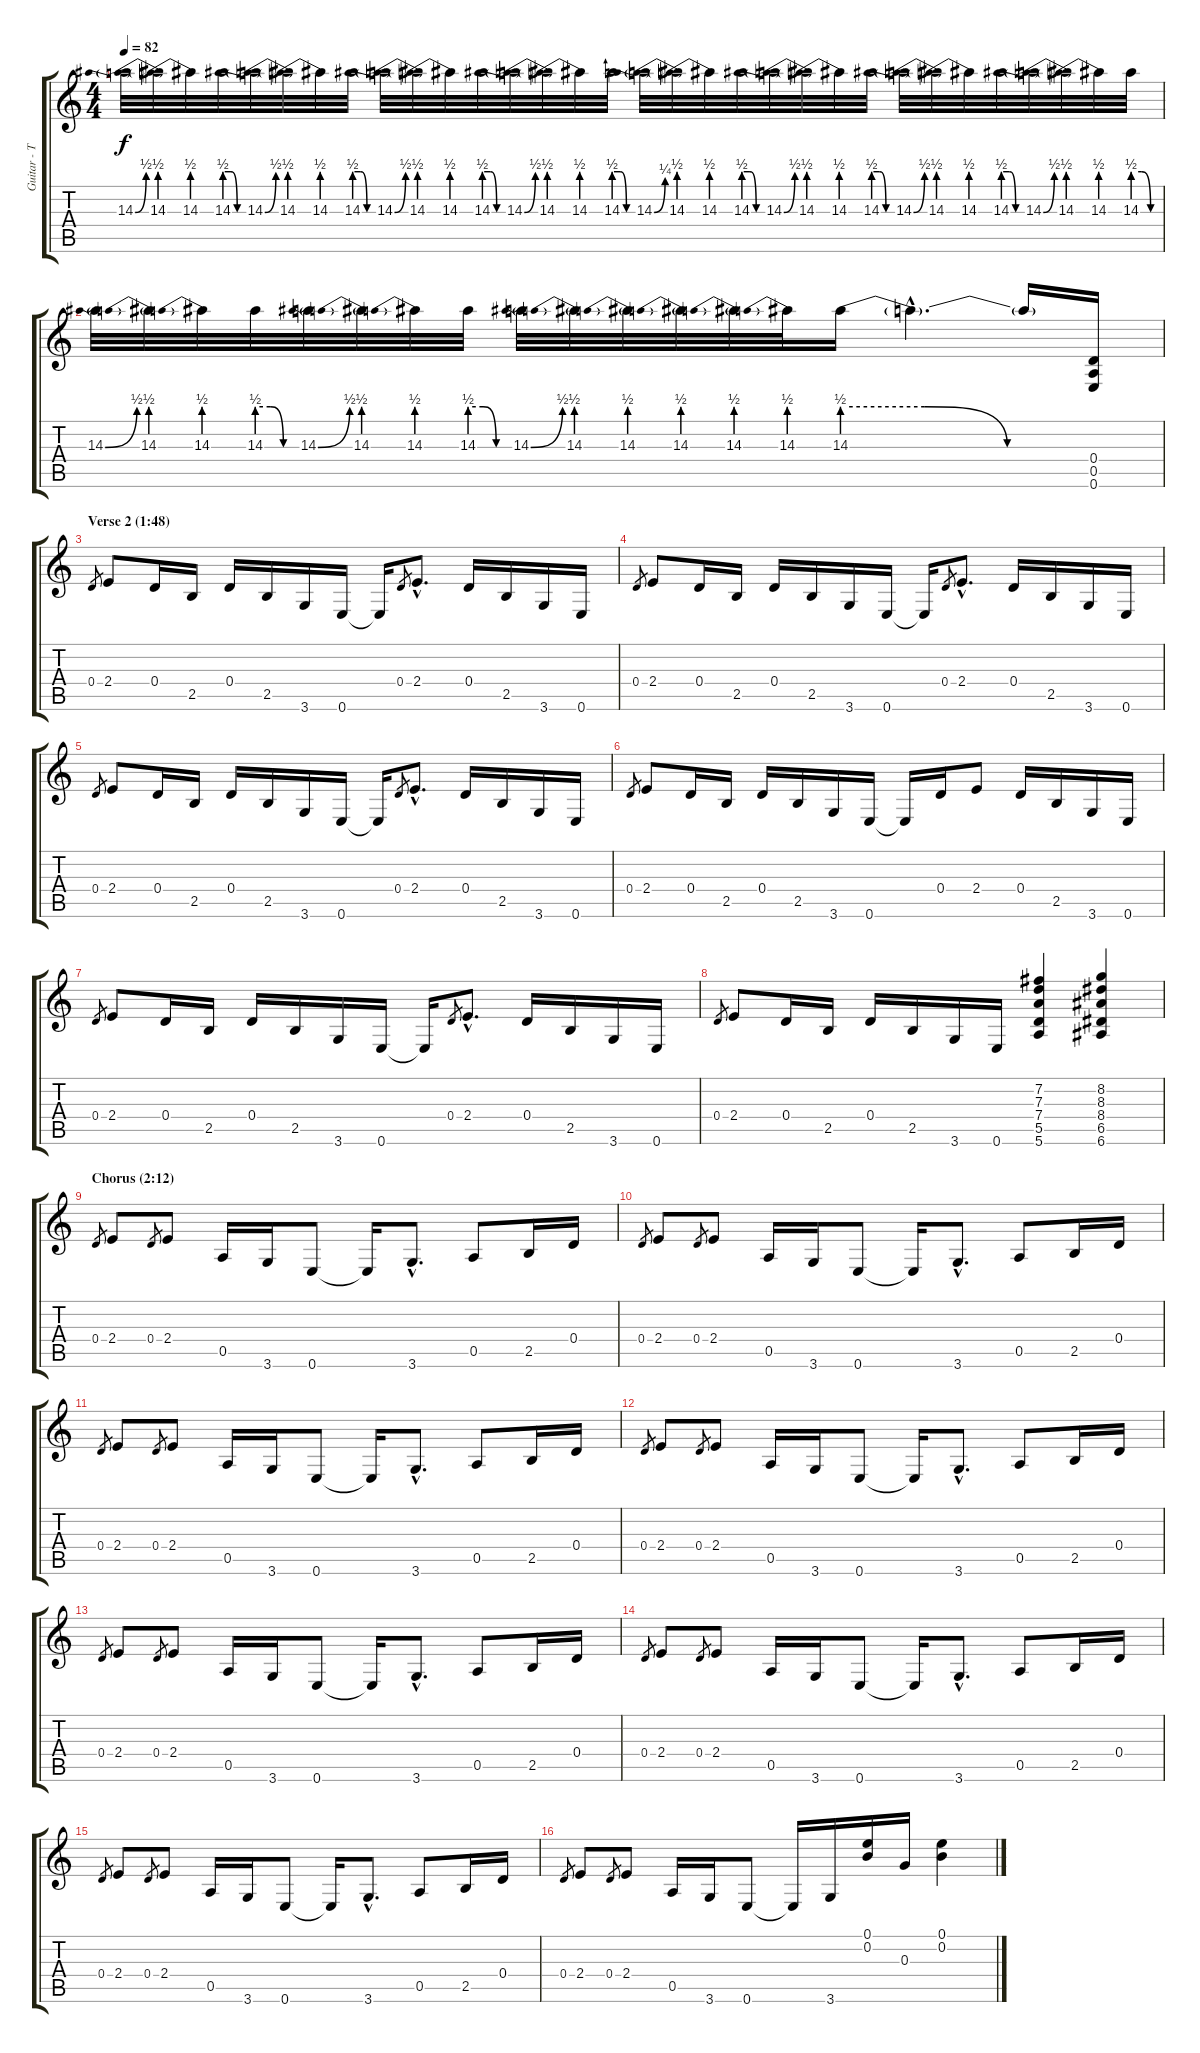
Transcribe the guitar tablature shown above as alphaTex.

\track ("Guitar - Tom" "Guitar - T") {instrument distortionguitar}
\staff {score tabs}
\tuning (E4 B3 G3 D3 A2 E2) {hide}
\ts (4 4)
\tempo 82
\clef g2
\ks c
14.3{be (bend 0 0 60 2)}.32{dy f} 14.3{be (prebend 0 2 60 2)}.32 14.3{be (prebend 0 2 60 2)}.32 14.3{be (custom 0 2 20 2 40 0 60 0)}.32 14.3{be (bend 0 0 60 2)}.32 14.3{be (prebend 0 2 60 2)}.32 14.3{be (prebend 0 2 60 2)}.32 14.3{be (custom 0 2 20 2 40 0 60 0)}.32 14.3{be (bend 0 0 60 2)}.32 14.3{be (prebend 0 2 60 2)}.32 14.3{be (prebend 0 2 60 2)}.32 14.3{be (custom 0 2 20 2 40 0 60 0)}.32 14.3{be (bend 0 0 60 2)}.32 14.3{be (prebend 0 2 60 2)}.32 14.3{be (prebend 0 2 60 2)}.32 14.3{be (custom 0 2 20 2 40 0 60 0)}.32 14.3{be (bend 0 0 60 1)}.32 14.3{be (prebend 0 2 60 2)}.32 14.3{be (prebend 0 2 60 2)}.32 14.3{be (custom 0 2 20 2 40 0 60 0)}.32 14.3{be (bend 0 0 60 2)}.32 14.3{be (prebend 0 2 60 2)}.32 14.3{be (prebend 0 2 60 2)}.32 14.3{be (custom 0 2 20 2 40 0 60 0)}.32 14.3{be (bend 0 0 60 2)}.32 14.3{be (prebend 0 2 60 2)}.32 14.3{be (prebend 0 2 60 2)}.32 14.3{be (custom 0 2 20 2 40 0 60 0)}.32 14.3{be (bend 0 0 60 2)}.32 14.3{be (prebend 0 2 60 2)}.32 14.3{be (prebend 0 2 60 2)}.32 14.3{be (custom 0 2 20 2 40 0 60 0)}.32 |
14.3{be (bend 0 0 60 2)}.32 14.3{be (prebend 0 2 60 2)}.32 14.3{be (prebend 0 2 60 2)}.32 14.3{be (custom 0 2 20 2 40 0 60 0)}.32 14.3{be (bend 0 0 60 2)}.32 14.3{be (prebend 0 2 60 2)}.32 14.3{be (prebend 0 2 60 2)}.32 14.3{be (custom 0 2 20 2 40 0 60 0)}.32 14.3{be (bend 0 0 60 2)}.32 14.3{be (prebend 0 2 60 2)}.32 14.3{be (prebend 0 2 60 2)}.32 14.3{be (prebend 0 2 60 2)}.32 14.3{be (prebend 0 2 60 2)}.32 14.3{be (prebend 0 2 60 2)}.32 14.3{be (custom 0 2 20 2 40 0 60 0)}.16 14.3{hac t}.4{d} 14.3{t}.16 (0.4 0.5 0.6).16 |
\section ("" "Verse 2 (1:48)")
0.4.8{gr} 2.4.8 0.4.16 2.5.16 0.4.16 2.5.16 3.6.16 0.6.16 0.6{t}.16 0.4.8{gr} 2.4{hac}.8{d} 0.4.16 2.5.16 3.6.16 0.6.16 |
0.4.8{gr} 2.4.8 0.4.16 2.5.16 0.4.16 2.5.16 3.6.16 0.6.16 0.6{t}.16 0.4.8{gr} 2.4{hac}.8{d} 0.4.16 2.5.16 3.6.16 0.6.16 |
0.4.8{gr} 2.4.8 0.4.16 2.5.16 0.4.16 2.5.16 3.6.16 0.6.16 0.6{t}.16 0.4.8{gr} 2.4{hac}.8{d} 0.4.16 2.5.16 3.6.16 0.6.16 |
0.4.8{gr} 2.4.8 0.4.16 2.5.16 0.4.16 2.5.16 3.6.16 0.6.16 0.6{t}.16 0.4.16 2.4.8 0.4.16 2.5.16 3.6.16 0.6.16 |
0.4.8{gr} 2.4.8 0.4.16 2.5.16 0.4.16 2.5.16 3.6.16 0.6.16 0.6{t}.16 0.4.8{gr} 2.4{hac}.8{d} 0.4.16 2.5.16 3.6.16 0.6.16 |
0.4.8{gr} 2.4.8 0.4.16 2.5.16 0.4.16 2.5.16 3.6.16 0.6.16 (7.2 7.3 7.4 5.5 5.6).4 (8.2 8.3 8.4 6.5 6.6).4 |
\section ("" "Chorus (2:12)")
0.4.8{gr} 2.4.8 0.4.8{gr} 2.4.8 0.5.16 3.6.16 0.6.8 0.6{t}.16 3.6{hac}.8{d} 0.5.8 2.5.16 0.4.16 |
0.4.8{gr} 2.4.8 0.4.8{gr} 2.4.8 0.5.16 3.6.16 0.6.8 0.6{t}.16 3.6{hac}.8{d} 0.5.8 2.5.16 0.4.16 |
0.4.8{gr} 2.4.8 0.4.8{gr} 2.4.8 0.5.16 3.6.16 0.6.8 0.6{t}.16 3.6{hac}.8{d} 0.5.8 2.5.16 0.4.16 |
0.4.8{gr} 2.4.8 0.4.8{gr} 2.4.8 0.5.16 3.6.16 0.6.8 0.6{t}.16 3.6{hac}.8{d} 0.5.8 2.5.16 0.4.16 |
0.4.8{gr} 2.4.8 0.4.8{gr} 2.4.8 0.5.16 3.6.16 0.6.8 0.6{t}.16 3.6{hac}.8{d} 0.5.8 2.5.16 0.4.16 |
0.4.8{gr} 2.4.8 0.4.8{gr} 2.4.8 0.5.16 3.6.16 0.6.8 0.6{t}.16 3.6{hac}.8{d} 0.5.8 2.5.16 0.4.16 |
0.4.8{gr} 2.4.8 0.4.8{gr} 2.4.8 0.5.16 3.6.16 0.6.8 0.6{t}.16 3.6{hac}.8{d} 0.5.8 2.5.16 0.4.16 |
0.4.8{gr} 2.4.8 0.4.8{gr} 2.4.8 0.5.16 3.6.16 0.6.8 0.6{t}.16 3.6.16 (0.1 0.2).16 0.3.16 (0.1 0.2).4
